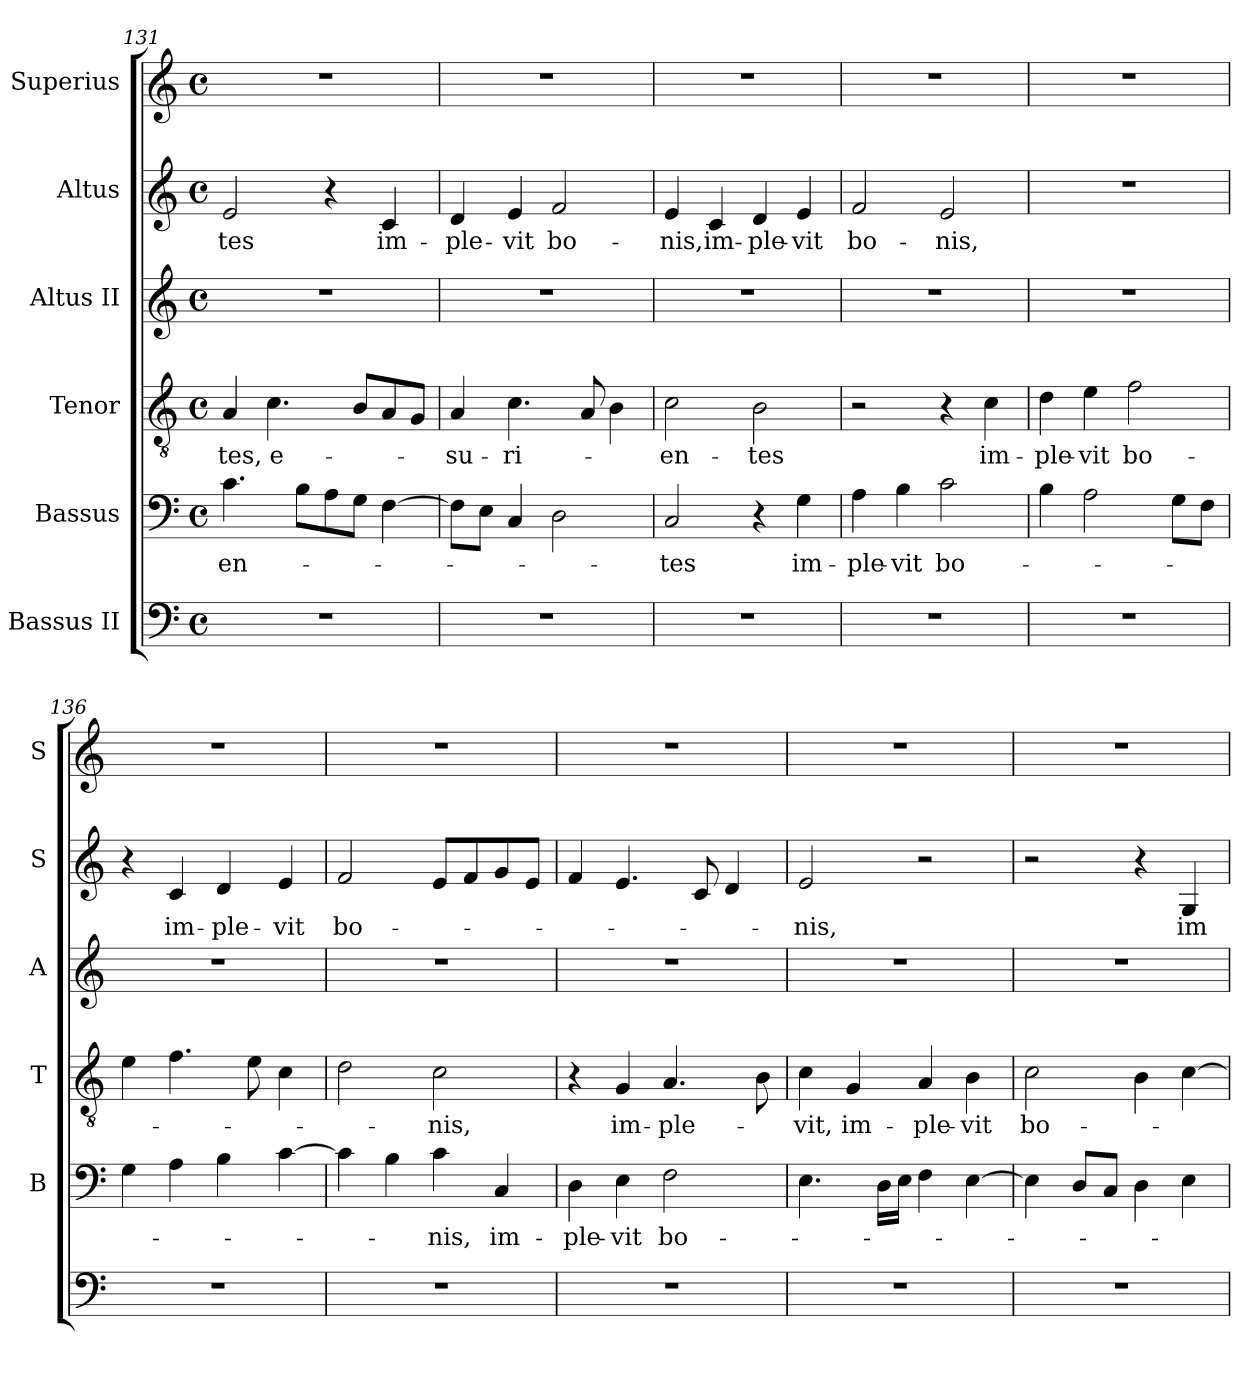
**kern	**kern	**text	**kern	**text	**kern	**kern	**text	**kern
*part6	*part5	*part5	*part4	*part4	*part3	*part2	*part2	*part1
*staff6	*staff5	*staff5	*staff4	*staff4	*staff3	*staff2	*staff2	*staff1
*I"Bassus II	*I"Bassus	*	*I"Tenor	*	*I"Altus II	*I"Altus	*	*I"Superius
*	*I'B	*	*I'T	*	*I'A	*I'S	*	*I'S
*clefF4	*clefF4	*	*clefGv2	*	*clefG2	*clefG2	*	*clefG2
*	*	*	*ITrd7c12	*	*	*	*	*
*k[]	*k[]	*	*k[]	*	*k[]	*k[]	*	*k[]
*C:	*C:	*	*C:	*	*C:	*C:	*	*C:
*M4/4	*M4/4	*	*M4/4	*	*M4/4	*M4/4	*	*M4/4
*met(c)	*met(c)	*	*met(c)	*	*met(c)	*met(c)	*	*met(c)
=131	=131	=131	=131	=131	=131	=131	=131	=131
!	!	!LO:LY:b	!	!LO:LY:b	!	!	!LO:LY:b	!
1r	4.c\	-en-	4AA/	-tes,	1r	2e/	-tes	1r
!	!	!	!	!LO:LY:b	!	!	!	!
.	.	.	4.C\	e-	.	.	.	.
.	8B\L	.	.	.	.	.	.	.
.	8A\	.	.	.	.	4r	.	.
.	8G\J	.	8BB/L	.	.	.	.	.
!	!	!	!	!	!	!	!LO:LY:b	!
.	[>4F\	.	8AA/	.	.	4c/	im-	.
.	.	.	8GG/J	.	.	.	.	.
=132	=132	=132	=132	=132	=132	=132	=132	=132
!	!	!	!	!LO:LY:b	!	!	!LO:LY:b	!
1r	8F\L]	.	4AA/	-su-	1r	4d/	-ple-	1r
.	8E\J	.	.	.	.	.	.	.
!	!	!	!	!LO:LY:b	!	!	!LO:LY:b	!
.	4C/	.	4.C\	-ri-	.	4e/	-vit	.
!	!	!	!	!	!	!	!LO:LY:b	!
.	2D\	.	.	.	.	2f/	bo-	.
.	.	.	8AA/	.	.	.	.	.
.	.	.	4BB\	.	.	.	.	.
=133	=133	=133	=133	=133	=133	=133	=133	=133
!	!	!LO:LY:b	!	!LO:LY:b	!	!	!LO:LY:b	!
1r	2C/	-tes	2C\	-en-	1r	4e/	-nis,	1r
!	!	!	!	!	!	!	!LO:LY:b	!
.	.	.	.	.	.	4c/	im-	.
!	!	!	!	!LO:LY:b	!	!	!LO:LY:b	!
.	4r	.	2BB\	-tes	.	4d/	-ple-	.
!	!	!LO:LY:b	!	!	!	!	!LO:LY:b	!
.	4G\	im-	.	.	.	4e/	-vit	.
=134	=134	=134	=134	=134	=134	=134	=134	=134
!	!	!LO:LY:b	!	!	!	!	!LO:LY:b	!
1r	4A\	-ple-	2r	.	1r	2f/	bo-	1r
!	!	!LO:LY:b	!	!	!	!	!	!
.	4B\	-vit	.	.	.	.	.	.
!	!	!LO:LY:b	!	!	!	!	!LO:LY:b	!
.	2c\	bo-	4r	.	.	2e/	-nis,	.
!	!	!	!	!LO:LY:b	!	!	!	!
.	.	.	4C\	im-	.	.	.	.
=135	=135	=135	=135	=135	=135	=135	=135	=135
!	!	!	!	!LO:LY:b	!	!	!	!
1r	4B\	.	4D\	-ple-	1r	1r	.	1r
!	!	!	!	!LO:LY:b	!	!	!	!
.	2A\	.	4E\	-vit	.	.	.	.
!	!	!	!	!LO:LY:b	!	!	!	!
.	.	.	2F\	bo-	.	.	.	.
.	8G\L	.	.	.	.	.	.	.
.	8F\J	.	.	.	.	.	.	.
=136	=136	=136	=136	=136	=136	=136	=136	=136
1r	4G\	.	4E\	.	1r	4r	.	1r
!	!	!	!	!	!	!	!LO:LY:b	!
.	4A\	.	4.F\	.	.	4c/	im-	.
!	!	!	!	!	!	!	!LO:LY:b	!
.	4B\	.	.	.	.	4d/	-ple-	.
.	.	.	8E\	.	.	.	.	.
!	!	!	!	!	!	!	!LO:LY:b	!
.	[>4c\	.	4C\	.	.	4e/	-vit	.
!!LO:LB:g=z
=137	=137	=137	=137	=137	=137	=137	=137	=137
!	!	!	!	!	!	!	!LO:LY:b	!
1r	4c\]	.	2D\	.	1r	2f/	bo-	1r
.	4B\	.	.	.	.	.	.	.
!	!	!LO:LY:b	!	!LO:LY:b	!	!	!	!
.	4c\	-nis,	2C\	-nis,	.	8e/L	.	.
.	.	.	.	.	.	8f/	.	.
!	!	!LO:LY:b	!	!	!	!	!	!
.	4C/	im-	.	.	.	8g/	.	.
.	.	.	.	.	.	8e/J	.	.
=138	=138	=138	=138	=138	=138	=138	=138	=138
!	!	!LO:LY:b	!	!	!	!	!	!
1r	4D\	-ple-	4r	.	1r	4f/	.	1r
!	!	!LO:LY:b	!	!LO:LY:b	!	!	!	!
.	4E\	-vit	4GG/	im-	.	4.e/	.	.
!	!	!LO:LY:b	!	!LO:LY:b	!	!	!	!
.	2F\	bo-	4.AA/	-ple-	.	.	.	.
.	.	.	.	.	.	8c/	.	.
.	.	.	.	.	.	4d/	.	.
.	.	.	8BB\	.	.	.	.	.
=139	=139	=139	=139	=139	=139	=139	=139	=139
!	!	!	!	!LO:LY:b	!	!	!LO:LY:b	!
1r	4.E\	.	4C\	-vit,	1r	2e/	-nis,	1r
!	!	!	!	!LO:LY:b	!	!	!	!
.	.	.	4GG/	im-	.	.	.	.
.	16D\LL	.	.	.	.	.	.	.
.	16E\JJ	.	.	.	.	.	.	.
!	!	!	!	!LO:LY:b	!	!	!	!
.	4F\	.	4AA/	-ple-	.	2r	.	.
!	!	!	!	!LO:LY:b	!	!	!	!
.	[>4E\	.	4BB\	-vit	.	.	.	.
=140	=140	=140	=140	=140	=140	=140	=140	=140
!	!	!	!	!LO:LY:b	!	!	!	!
1r	4E\]	.	2C\	bo-	1r	2r	.	1r
.	8D/L	.	.	.	.	.	.	.
.	8C/J	.	.	.	.	.	.	.
.	4D\	.	4BB\	.	.	4r	.	.
!	!	!	!	!	!	!	!LO:LY:b	!
.	4E\	.	[>4C\	.	.	4G/	im-	.
=	=	=	=	=	=	=	=	=
*-	*-	*-	*-	*-	*-	*-	*-	*-
